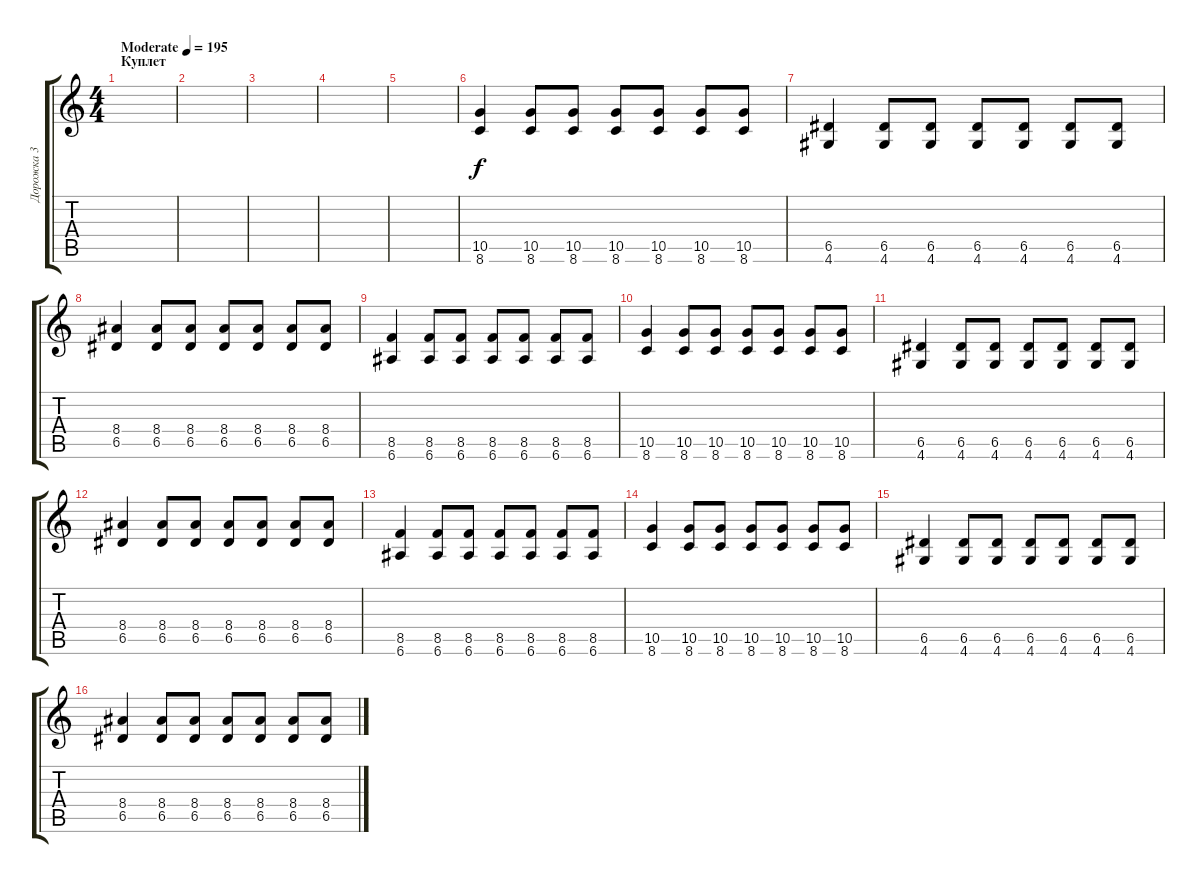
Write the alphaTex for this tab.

\track ("Дорожка 3" "Дорожка 3") {instrument distortionguitar}
\staff {score tabs}
\tuning (E4 B3 G3 D3 A2 E2) {hide}
\ts (4 4)
\section ("" "Куплет")
\tempo (195 "Moderate")
\clef g2
\ks c
|
|
|
|
|
(10.5 8.6).4 (10.5 8.6).8 (10.5 8.6).8 (10.5 8.6).8 (10.5 8.6).8 (10.5 8.6).8 (10.5 8.6).8 |
(6.5 4.6).4 (6.5 4.6).8 (6.5 4.6).8 (6.5 4.6).8 (6.5 4.6).8 (6.5 4.6).8 (6.5 4.6).8 |
(8.4 6.5).4 (8.4 6.5).8 (8.4 6.5).8 (8.4 6.5).8 (8.4 6.5).8 (8.4 6.5).8 (8.4 6.5).8 |
(8.5 6.6).4 (8.5 6.6).8 (8.5 6.6).8 (8.5 6.6).8 (8.5 6.6).8 (8.5 6.6).8 (8.5 6.6).8 |
(10.5 8.6).4 (10.5 8.6).8 (10.5 8.6).8 (10.5 8.6).8 (10.5 8.6).8 (10.5 8.6).8 (10.5 8.6).8 |
(6.5 4.6).4 (6.5 4.6).8 (6.5 4.6).8 (6.5 4.6).8 (6.5 4.6).8 (6.5 4.6).8 (6.5 4.6).8 |
(8.4 6.5).4 (8.4 6.5).8 (8.4 6.5).8 (8.4 6.5).8 (8.4 6.5).8 (8.4 6.5).8 (8.4 6.5).8 |
(8.5 6.6).4 (8.5 6.6).8 (8.5 6.6).8 (8.5 6.6).8 (8.5 6.6).8 (8.5 6.6).8 (8.5 6.6).8 |
(10.5 8.6).4 (10.5 8.6).8 (10.5 8.6).8 (10.5 8.6).8 (10.5 8.6).8 (10.5 8.6).8 (10.5 8.6).8 |
(6.5 4.6).4 (6.5 4.6).8 (6.5 4.6).8 (6.5 4.6).8 (6.5 4.6).8 (6.5 4.6).8 (6.5 4.6).8 |
(8.4 6.5).4 (8.4 6.5).8 (8.4 6.5).8 (8.4 6.5).8 (8.4 6.5).8 (8.4 6.5).8 (8.4 6.5).8
